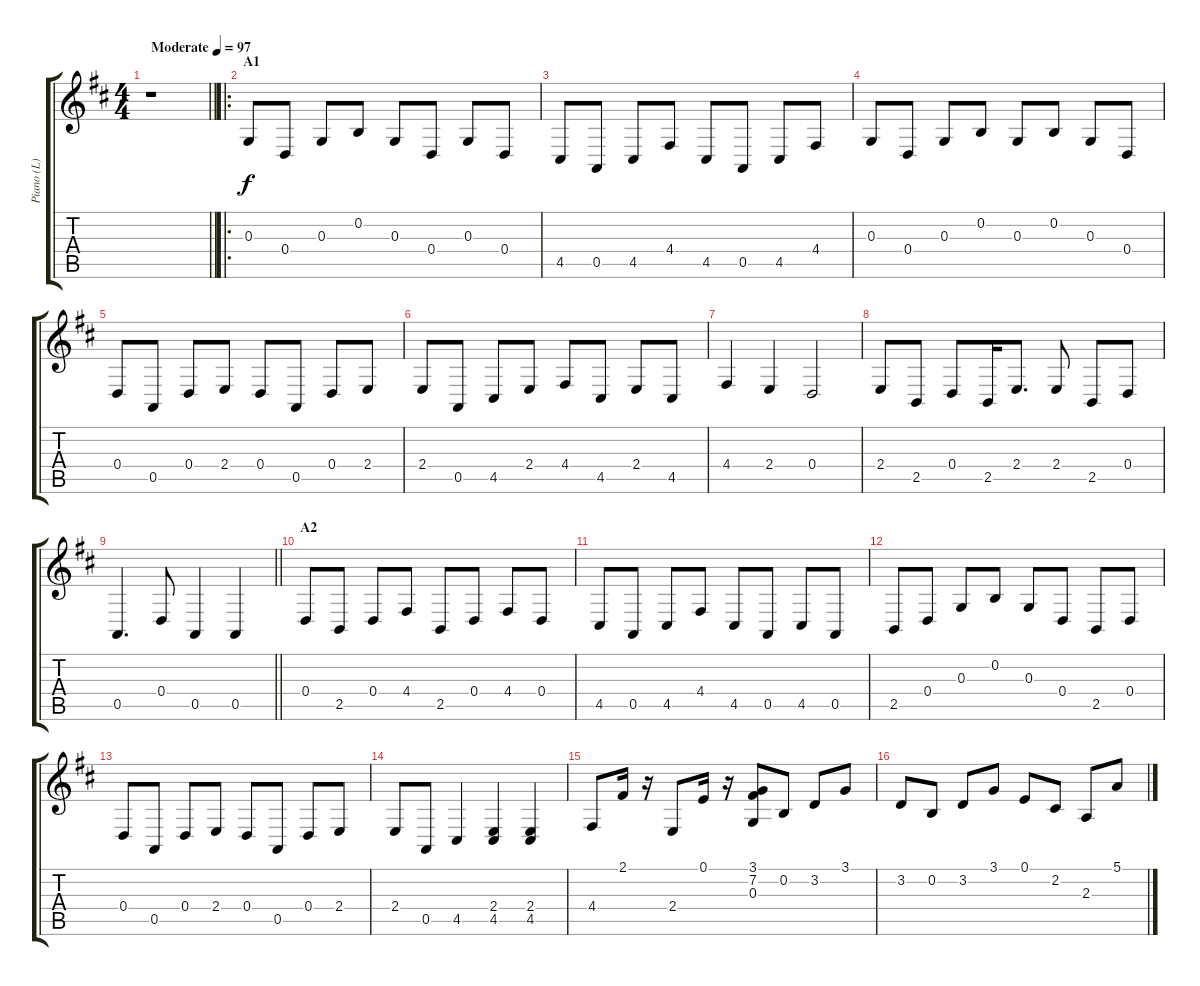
\track ("Piano (L)" "Piano (L)") {instrument acousticgrandpiano}
\staff {score tabs}
\tuning (E4 B3 G3 D3 A2 E2) {hide}
\ts (4 4)
\tempo (97 "Moderate")
\clef g2
\barLineRight lightlight
\ks d
r.1{dy f instrument acousticgrandpiano} |
\ro
\section ("" "A1")
0.3.8 0.4.8 0.3.8 0.2.8 0.3.8 0.4.8 0.3.8 0.4.8 |
4.5.8 0.5.8 4.5.8 4.4.8 4.5.8 0.5.8 4.5.8 4.4.8 |
0.3.8 0.4.8 0.3.8 0.2.8 0.3.8 0.2.8 0.3.8 0.4.8 |
0.4.8 0.5.8 0.4.8 2.4.8 0.4.8 0.5.8 0.4.8 2.4.8 |
2.4.8 0.5.8 4.5.8 2.4.8 4.4.8 4.5.8 2.4.8 4.5.8 |
4.4.4 2.4.4 0.4.2 |
2.4.8 2.5.8 0.4.8 2.5.16 2.4.8{d} 2.4.8 2.5.8 0.4.8 |
\barLineRight lightlight
0.5.4{d} 0.4.8 0.5.4 0.5.4 |
\section ("" "A2")
0.4.8 2.5.8 0.4.8 4.4.8 2.5.8 0.4.8 4.4.8 0.4.8 |
4.5.8 0.5.8 4.5.8 4.4.8 4.5.8 0.5.8 4.5.8 0.5.8 |
2.5.8 0.4.8 0.3.8 0.2.8 0.3.8 0.4.8 2.5.8 0.4.8 |
0.4.8 0.5.8 0.4.8 2.4.8 0.4.8 0.5.8 0.4.8 2.4.8 |
2.4.8 0.5.8 4.5.4 (2.4 4.5).4 (2.4 4.5).4 |
4.4.8 2.1.16 r.16 2.4.8 0.1.16 r.16 (3.1 7.2 0.3).8 0.2.8 3.2.8 3.1.8 |
3.2.8 0.2.8 3.2.8 3.1.8 0.1.8 2.2.8 2.3.8 5.1.8
